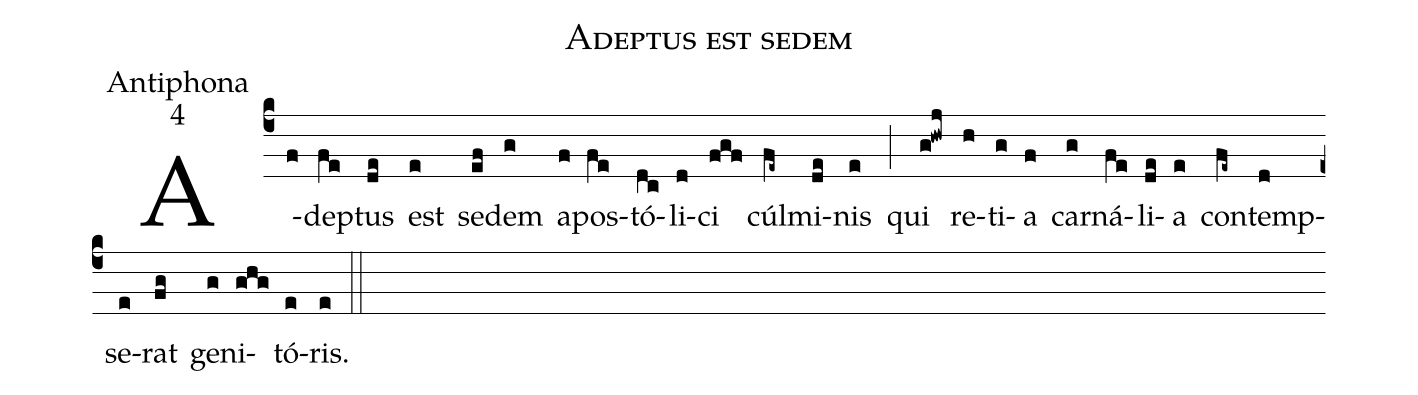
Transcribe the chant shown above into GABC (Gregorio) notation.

name:Adeptus est sedem;
office-part:Antiphona;
mode:4;
%%
(c4)A(f)dep(fe)tus(de) est(e) se(ef)dem(g) a(f)pos(fe)tó(dc)li(d)ci(fgf) cúl(fe~)mi(de)nis(e) (;) qui(g@hwj) re(h)ti(g)a(f) car(g)ná(fe)li(de)a(e) con(fe~)temp(d)se(e)rat(fg) ge(g)ni(ghg)tó(e)ris.(e) (::)
